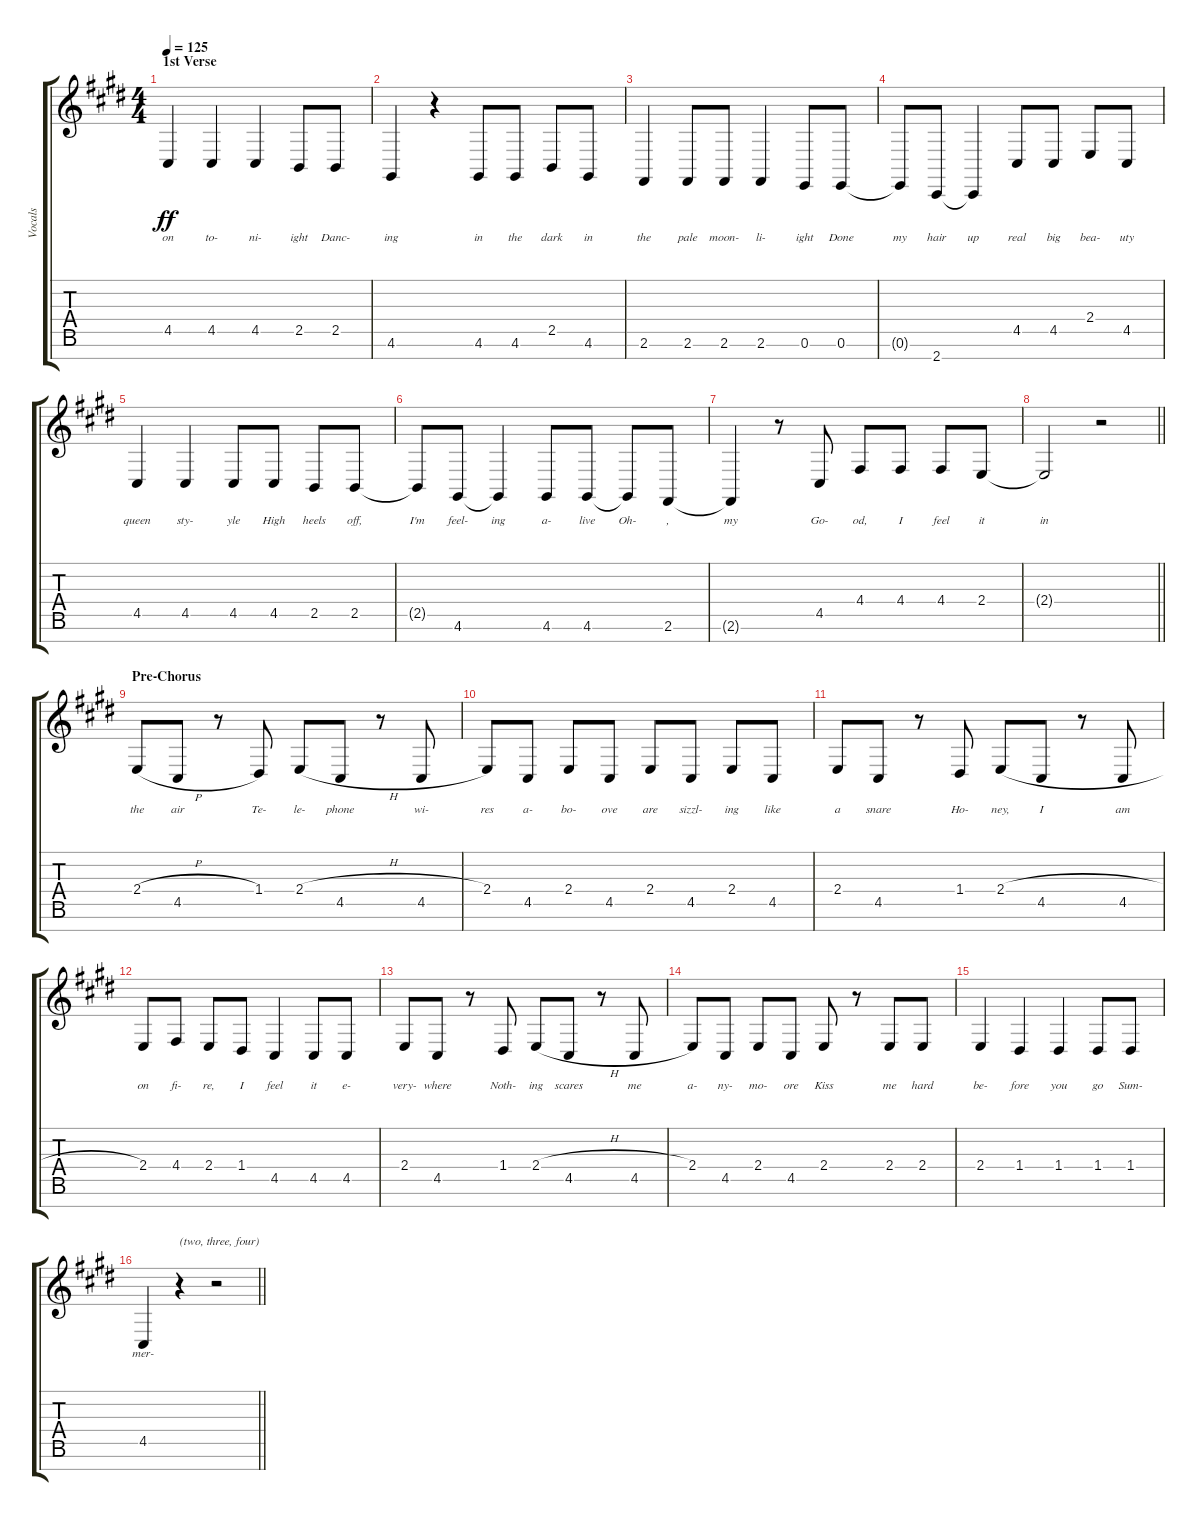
\track ("Vocals" "Vocals") {instrument baritonesax}
\staff {score tabs}
\tuning (E4 B3 G3 D3 A2 E2 B1) {hide}
\ts (4 4)
\section ("" "1st Verse")
\tempo 125
\clef g2
\ks c#minor
4.5.4{lyrics (0 "on") lyrics (1 "") lyrics (2 "") lyrics (3 "") lyrics (4 "") dy ff} 4.5.4{lyrics (0 "to-") lyrics (1 "") lyrics (2 "") lyrics (3 "") lyrics (4 "")} 4.5.4{lyrics (0 "ni-") lyrics (1 "") lyrics (2 "") lyrics (3 "") lyrics (4 "")} 2.5.8{lyrics (0 "ight") lyrics (1 "") lyrics (2 "") lyrics (3 "") lyrics (4 "")} 2.5.8{lyrics (0 "Danc-") lyrics (1 "") lyrics (2 "") lyrics (3 "") lyrics (4 "")} |
4.6.4{lyrics (0 "ing") lyrics (1 "") lyrics (2 "") lyrics (3 "") lyrics (4 "")} r.4 4.6.8{lyrics (0 "in") lyrics (1 "") lyrics (2 "") lyrics (3 "") lyrics (4 "")} 4.6.8{lyrics (0 "the") lyrics (1 "") lyrics (2 "") lyrics (3 "") lyrics (4 "")} 2.5.8{lyrics (0 "dark") lyrics (1 "") lyrics (2 "") lyrics (3 "") lyrics (4 "")} 4.6.8{lyrics (0 "in") lyrics (1 "") lyrics (2 "") lyrics (3 "") lyrics (4 "")} |
2.6.4{lyrics (0 "the") lyrics (1 "") lyrics (2 "") lyrics (3 "") lyrics (4 "")} 2.6.8{lyrics (0 "pale") lyrics (1 "") lyrics (2 "") lyrics (3 "") lyrics (4 "")} 2.6.8{lyrics (0 "moon-") lyrics (1 "") lyrics (2 "") lyrics (3 "") lyrics (4 "")} 2.6.4{lyrics (0 "li-") lyrics (1 "") lyrics (2 "") lyrics (3 "") lyrics (4 "")} 0.6.8{lyrics (0 "ight") lyrics (1 "") lyrics (2 "") lyrics (3 "") lyrics (4 "")} 0.6.8{lyrics (0 "Done") lyrics (1 "") lyrics (2 "") lyrics (3 "") lyrics (4 "")} |
0.6{t}.8{lyrics (0 "my") lyrics (1 "") lyrics (2 "") lyrics (3 "") lyrics (4 "")} 2.7.8{lyrics (0 "hair") lyrics (1 "") lyrics (2 "") lyrics (3 "") lyrics (4 "")} 2.7{t}.4{lyrics (0 "up") lyrics (1 "") lyrics (2 "") lyrics (3 "") lyrics (4 "")} 4.5.8{lyrics (0 "real") lyrics (1 "") lyrics (2 "") lyrics (3 "") lyrics (4 "")} 4.5.8{lyrics (0 "big") lyrics (1 "") lyrics (2 "") lyrics (3 "") lyrics (4 "")} 2.4.8{lyrics (0 "bea-") lyrics (1 "") lyrics (2 "") lyrics (3 "") lyrics (4 "")} 4.5.8{lyrics (0 "uty") lyrics (1 "") lyrics (2 "") lyrics (3 "") lyrics (4 "")} |
4.5.4{lyrics (0 "queen") lyrics (1 "") lyrics (2 "") lyrics (3 "") lyrics (4 "")} 4.5.4{lyrics (0 "sty-") lyrics (1 "") lyrics (2 "") lyrics (3 "") lyrics (4 "")} 4.5.8{lyrics (0 "yle") lyrics (1 "") lyrics (2 "") lyrics (3 "") lyrics (4 "")} 4.5.8{lyrics (0 "High") lyrics (1 "") lyrics (2 "") lyrics (3 "") lyrics (4 "")} 2.5.8{lyrics (0 "heels") lyrics (1 "") lyrics (2 "") lyrics (3 "") lyrics (4 "")} 2.5.8{lyrics (0 "off,") lyrics (1 "") lyrics (2 "") lyrics (3 "") lyrics (4 "")} |
2.5{t}.8{lyrics (0 "I'm") lyrics (1 "") lyrics (2 "") lyrics (3 "") lyrics (4 "")} 4.6.8{lyrics (0 "feel-") lyrics (1 "") lyrics (2 "") lyrics (3 "") lyrics (4 "")} 4.6{t}.4{lyrics (0 "ing") lyrics (1 "") lyrics (2 "") lyrics (3 "") lyrics (4 "")} 4.6.8{lyrics (0 "a-") lyrics (1 "") lyrics (2 "") lyrics (3 "") lyrics (4 "")} 4.6.8{lyrics (0 "live") lyrics (1 "") lyrics (2 "") lyrics (3 "") lyrics (4 "")} 4.6{t}.8{lyrics (0 "Oh-") lyrics (1 "") lyrics (2 "") lyrics (3 "") lyrics (4 "")} 2.6.8{lyrics (0 ",") lyrics (1 "") lyrics (2 "") lyrics (3 "") lyrics (4 "")} |
2.6{t}.4{lyrics (0 "my") lyrics (1 "") lyrics (2 "") lyrics (3 "") lyrics (4 "")} r.8 4.5.8{lyrics (0 "Go-") lyrics (1 "") lyrics (2 "") lyrics (3 "") lyrics (4 "")} 4.4.8{lyrics (0 "od,") lyrics (1 "") lyrics (2 "") lyrics (3 "") lyrics (4 "")} 4.4.8{lyrics (0 "I") lyrics (1 "") lyrics (2 "") lyrics (3 "") lyrics (4 "")} 4.4.8{lyrics (0 "feel") lyrics (1 "") lyrics (2 "") lyrics (3 "") lyrics (4 "")} 2.4.8{lyrics (0 "it") lyrics (1 "") lyrics (2 "") lyrics (3 "") lyrics (4 "")} |
\barLineRight lightlight
2.4{t}.2{lyrics (0 "in") lyrics (1 "") lyrics (2 "") lyrics (3 "") lyrics (4 "")} r.2 |
\section ("" "Pre-Chorus")
2.4{h}.8{lyrics (0 "the") lyrics (1 "") lyrics (2 "") lyrics (3 "") lyrics (4 "")} 4.5.8{lyrics (0 "air") lyrics (1 "") lyrics (2 "") lyrics (3 "") lyrics (4 "")} r.8 1.4.8{lyrics (0 "Te-") lyrics (1 "") lyrics (2 "") lyrics (3 "") lyrics (4 "")} 2.4{h}.8{lyrics (0 "le-") lyrics (1 "") lyrics (2 "") lyrics (3 "") lyrics (4 "")} 4.5.8{lyrics (0 "phone") lyrics (1 "") lyrics (2 "") lyrics (3 "") lyrics (4 "")} r.8 4.5.8{lyrics (0 "wi-") lyrics (1 "") lyrics (2 "") lyrics (3 "") lyrics (4 "")} |
2.4.8{lyrics (0 "res") lyrics (1 "") lyrics (2 "") lyrics (3 "") lyrics (4 "")} 4.5.8{lyrics (0 "a-") lyrics (1 "") lyrics (2 "") lyrics (3 "") lyrics (4 "")} 2.4.8{lyrics (0 "bo-") lyrics (1 "") lyrics (2 "") lyrics (3 "") lyrics (4 "")} 4.5.8{lyrics (0 "ove") lyrics (1 "") lyrics (2 "") lyrics (3 "") lyrics (4 "")} 2.4.8{lyrics (0 "are") lyrics (1 "") lyrics (2 "") lyrics (3 "") lyrics (4 "")} 4.5.8{lyrics (0 "sizzl-") lyrics (1 "") lyrics (2 "") lyrics (3 "") lyrics (4 "")} 2.4.8{lyrics (0 "ing") lyrics (1 "") lyrics (2 "") lyrics (3 "") lyrics (4 "")} 4.5.8{lyrics (0 "like") lyrics (1 "") lyrics (2 "") lyrics (3 "") lyrics (4 "")} |
2.4.8{lyrics (0 "a") lyrics (1 "") lyrics (2 "") lyrics (3 "") lyrics (4 "")} 4.5.8{lyrics (0 "snare") lyrics (1 "") lyrics (2 "") lyrics (3 "") lyrics (4 "")} r.8 1.4.8{lyrics (0 "Ho-") lyrics (1 "") lyrics (2 "") lyrics (3 "") lyrics (4 "")} 2.4{h}.8{lyrics (0 "ney,") lyrics (1 "") lyrics (2 "") lyrics (3 "") lyrics (4 "")} 4.5.8{lyrics (0 "I") lyrics (1 "") lyrics (2 "") lyrics (3 "") lyrics (4 "")} r.8 4.5.8{lyrics (0 "am") lyrics (1 "") lyrics (2 "") lyrics (3 "") lyrics (4 "")} |
2.4.8{lyrics (0 "on") lyrics (1 "") lyrics (2 "") lyrics (3 "") lyrics (4 "")} 4.4.8{lyrics (0 "fi-") lyrics (1 "") lyrics (2 "") lyrics (3 "") lyrics (4 "")} 2.4.8{lyrics (0 "re,") lyrics (1 "") lyrics (2 "") lyrics (3 "") lyrics (4 "")} 1.4.8{lyrics (0 "I") lyrics (1 "") lyrics (2 "") lyrics (3 "") lyrics (4 "")} 4.5.4{lyrics (0 "feel") lyrics (1 "") lyrics (2 "") lyrics (3 "") lyrics (4 "")} 4.5.8{lyrics (0 "it") lyrics (1 "") lyrics (2 "") lyrics (3 "") lyrics (4 "")} 4.5.8{lyrics (0 "e-") lyrics (1 "") lyrics (2 "") lyrics (3 "") lyrics (4 "")} |
2.4.8{lyrics (0 "very-") lyrics (1 "") lyrics (2 "") lyrics (3 "") lyrics (4 "")} 4.5.8{lyrics (0 "where") lyrics (1 "") lyrics (2 "") lyrics (3 "") lyrics (4 "")} r.8 1.4.8{lyrics (0 "Noth-") lyrics (1 "") lyrics (2 "") lyrics (3 "") lyrics (4 "")} 2.4{h}.8{lyrics (0 "ing") lyrics (1 "") lyrics (2 "") lyrics (3 "") lyrics (4 "")} 4.5.8{lyrics (0 "scares") lyrics (1 "") lyrics (2 "") lyrics (3 "") lyrics (4 "")} r.8 4.5.8{lyrics (0 "me") lyrics (1 "") lyrics (2 "") lyrics (3 "") lyrics (4 "")} |
2.4.8{lyrics (0 "a-") lyrics (1 "") lyrics (2 "") lyrics (3 "") lyrics (4 "")} 4.5.8{lyrics (0 "ny-") lyrics (1 "") lyrics (2 "") lyrics (3 "") lyrics (4 "")} 2.4.8{lyrics (0 "mo-") lyrics (1 "") lyrics (2 "") lyrics (3 "") lyrics (4 "")} 4.5.8{lyrics (0 "ore") lyrics (1 "") lyrics (2 "") lyrics (3 "") lyrics (4 "")} 2.4.8{lyrics (0 "Kiss") lyrics (1 "") lyrics (2 "") lyrics (3 "") lyrics (4 "")} r.8 2.4.8{lyrics (0 "me") lyrics (1 "") lyrics (2 "") lyrics (3 "") lyrics (4 "")} 2.4.8{lyrics (0 "hard") lyrics (1 "") lyrics (2 "") lyrics (3 "") lyrics (4 "")} |
2.4.4{lyrics (0 "be-") lyrics (1 "") lyrics (2 "") lyrics (3 "") lyrics (4 "")} 1.4.4{lyrics (0 "fore") lyrics (1 "") lyrics (2 "") lyrics (3 "") lyrics (4 "")} 1.4.4{lyrics (0 "you") lyrics (1 "") lyrics (2 "") lyrics (3 "") lyrics (4 "")} 1.4.8{lyrics (0 "go") lyrics (1 "") lyrics (2 "") lyrics (3 "") lyrics (4 "")} 1.4.8{lyrics (0 "Sum-") lyrics (1 "") lyrics (2 "") lyrics (3 "") lyrics (4 "")} |
\barLineRight lightlight
4.5.4{lyrics (0 "mer-") lyrics (1 "") lyrics (2 "") lyrics (3 "") lyrics (4 "")} r.4{txt "(two, three, four)"} r.2
